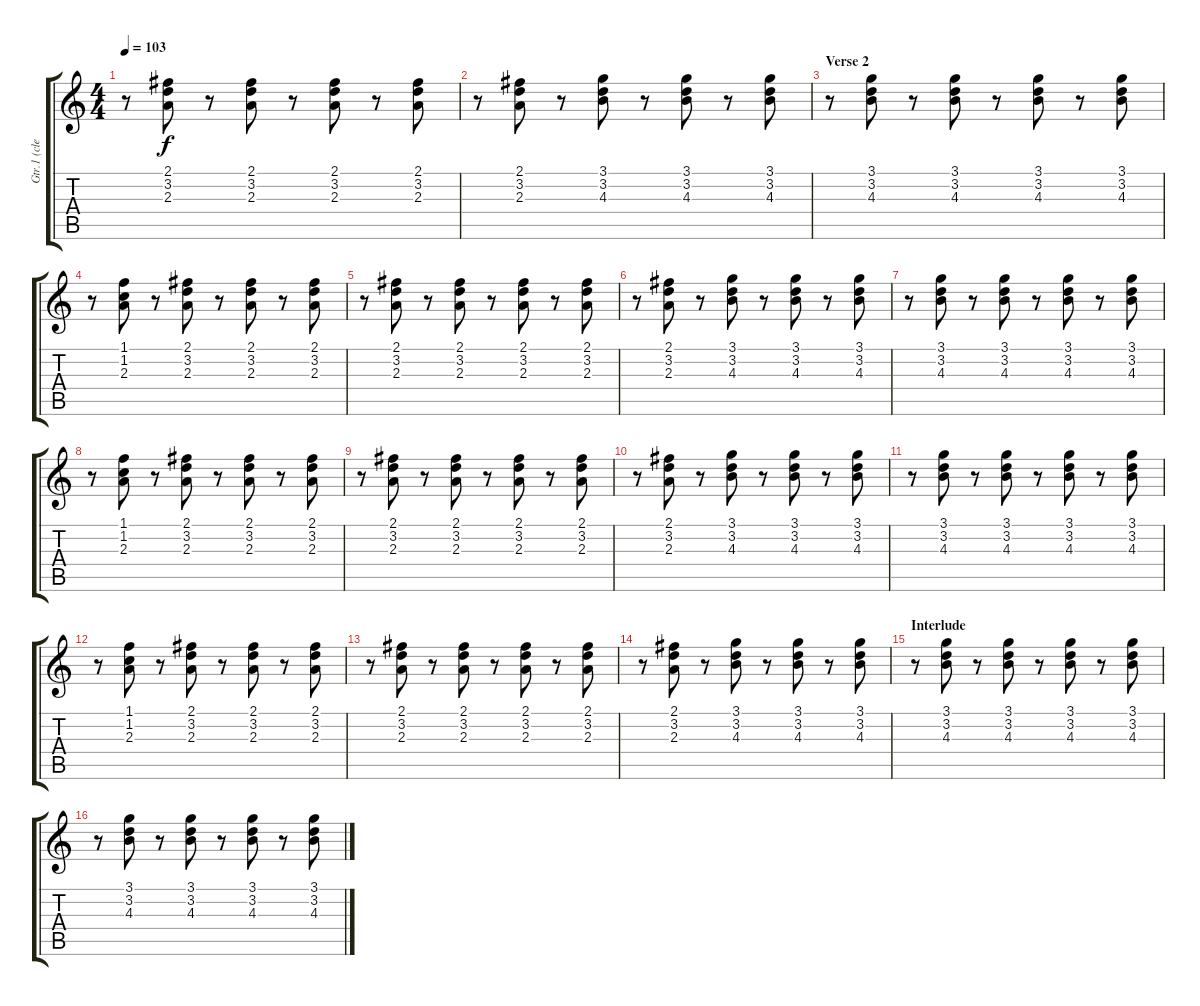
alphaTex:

\track ("Gtr.1 (clean)" "Gtr.1 (cle") {instrument electricguitarclean}
\staff {score tabs}
\tuning (E4 B3 G3 D3 A2 E2) {hide}
\ts (4 4)
\tempo 103
\clef g2
\ks c
r.8{dy f} (2.1 3.2 2.3).8 r.8 (2.1 3.2 2.3).8 r.8 (2.1 3.2 2.3).8 r.8 (2.1 3.2 2.3).8 |
r.8 (2.1 3.2 2.3).8 r.8 (3.1 3.2 4.3).8 r.8 (3.1 3.2 4.3).8 r.8 (3.1 3.2 4.3).8 |
\section ("" "Verse 2")
r.8 (3.1 3.2 4.3).8 r.8 (3.1 3.2 4.3).8 r.8 (3.1 3.2 4.3).8 r.8 (3.1 3.2 4.3).8 |
r.8 (1.1 1.2 2.3).8 r.8 (2.1 3.2 2.3).8 r.8 (2.1 3.2 2.3).8 r.8 (2.1 3.2 2.3).8 |
r.8 (2.1 3.2 2.3).8 r.8 (2.1 3.2 2.3).8 r.8 (2.1 3.2 2.3).8 r.8 (2.1 3.2 2.3).8 |
r.8 (2.1 3.2 2.3).8 r.8 (3.1 3.2 4.3).8 r.8 (3.1 3.2 4.3).8 r.8 (3.1 3.2 4.3).8 |
r.8 (3.1 3.2 4.3).8 r.8 (3.1 3.2 4.3).8 r.8 (3.1 3.2 4.3).8 r.8 (3.1 3.2 4.3).8 |
r.8 (1.1 1.2 2.3).8 r.8 (2.1 3.2 2.3).8 r.8 (2.1 3.2 2.3).8 r.8 (2.1 3.2 2.3).8 |
r.8 (2.1 3.2 2.3).8 r.8 (2.1 3.2 2.3).8 r.8 (2.1 3.2 2.3).8 r.8 (2.1 3.2 2.3).8 |
r.8 (2.1 3.2 2.3).8 r.8 (3.1 3.2 4.3).8 r.8 (3.1 3.2 4.3).8 r.8 (3.1 3.2 4.3).8 |
r.8 (3.1 3.2 4.3).8 r.8 (3.1 3.2 4.3).8 r.8 (3.1 3.2 4.3).8 r.8 (3.1 3.2 4.3).8 |
r.8 (1.1 1.2 2.3).8 r.8 (2.1 3.2 2.3).8 r.8 (2.1 3.2 2.3).8 r.8 (2.1 3.2 2.3).8 |
r.8 (2.1 3.2 2.3).8 r.8 (2.1 3.2 2.3).8 r.8 (2.1 3.2 2.3).8 r.8 (2.1 3.2 2.3).8 |
r.8 (2.1 3.2 2.3).8 r.8 (3.1 3.2 4.3).8 r.8 (3.1 3.2 4.3).8 r.8 (3.1 3.2 4.3).8 |
\section ("" "Interlude")
r.8 (3.1 3.2 4.3).8 r.8 (3.1 3.2 4.3).8 r.8 (3.1 3.2 4.3).8 r.8 (3.1 3.2 4.3).8 |
r.8 (3.1 3.2 4.3).8 r.8 (3.1 3.2 4.3).8 r.8 (3.1 3.2 4.3).8 r.8 (3.1 3.2 4.3).8
